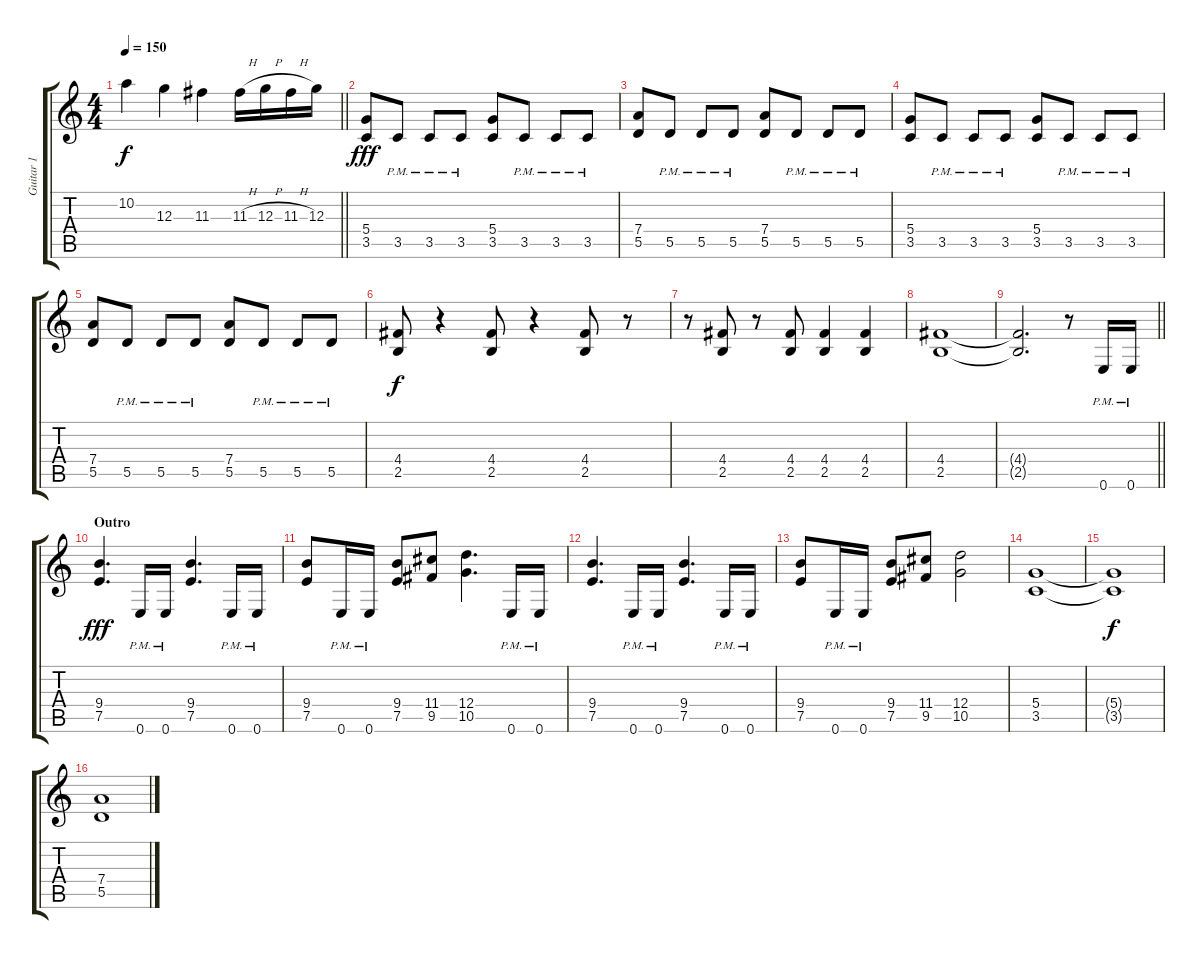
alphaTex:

\track ("Guitar 1" "Guitar 1") {instrument distortionguitar}
\staff {score tabs}
\tuning (E4 B3 G3 D3 A2 E2) {hide}
\ts (4 4)
\tempo 150
\clef g2
\barLineRight lightlight
\ks c
10.2.4{dy f} 12.3.4 11.3.4 11.3{h}.16 12.3{h}.16 11.3{h}.16 12.3.16 |
(5.4 3.5).8{dy fff} 3.5{pm}.8 3.5{pm}.8 3.5{pm}.8 (5.4 3.5).8 3.5{pm}.8 3.5{pm}.8 3.5{pm}.8 |
(7.4 5.5).8 5.5{pm}.8 5.5{pm}.8 5.5{pm}.8 (7.4 5.5).8 5.5{pm}.8 5.5{pm}.8 5.5{pm}.8 |
(5.4 3.5).8 3.5{pm}.8 3.5{pm}.8 3.5{pm}.8 (5.4 3.5).8 3.5{pm}.8 3.5{pm}.8 3.5{pm}.8 |
(7.4 5.5).8 5.5{pm}.8 5.5{pm}.8 5.5{pm}.8 (7.4 5.5).8 5.5{pm}.8 5.5{pm}.8 5.5{pm}.8 |
(4.4 2.5).8{dy f} r.4 (4.4 2.5).8 r.4 (4.4 2.5).8 r.8 |
r.8 (4.4 2.5).8 r.8 (4.4 2.5).8 (4.4 2.5).4 (4.4 2.5).4 |
(4.4 2.5).1 |
\barLineRight lightlight
(4.4{t} 2.5{t}).2{d} r.8 0.6{pm}.16 0.6{pm}.16 |
\section ("" "Outro")
(9.4 7.5).4{d dy fff} 0.6{pm}.16 0.6{pm}.16 (9.4 7.5).4{d} 0.6{pm}.16 0.6{pm}.16 |
(9.4 7.5).8 0.6{pm}.16 0.6{pm}.16 (9.4 7.5).8 (11.4 9.5).8 (12.4 10.5).4{d} 0.6{pm}.16 0.6{pm}.16 |
(9.4 7.5).4{d} 0.6{pm}.16 0.6{pm}.16 (9.4 7.5).4{d} 0.6{pm}.16 0.6{pm}.16 |
(9.4 7.5).8 0.6{pm}.16 0.6{pm}.16 (9.4 7.5).8 (11.4 9.5).8 (12.4 10.5).2 |
(5.4 3.5).1 |
(5.4{t} 3.5{t}).1{dy f} |
(7.4 5.5).1
